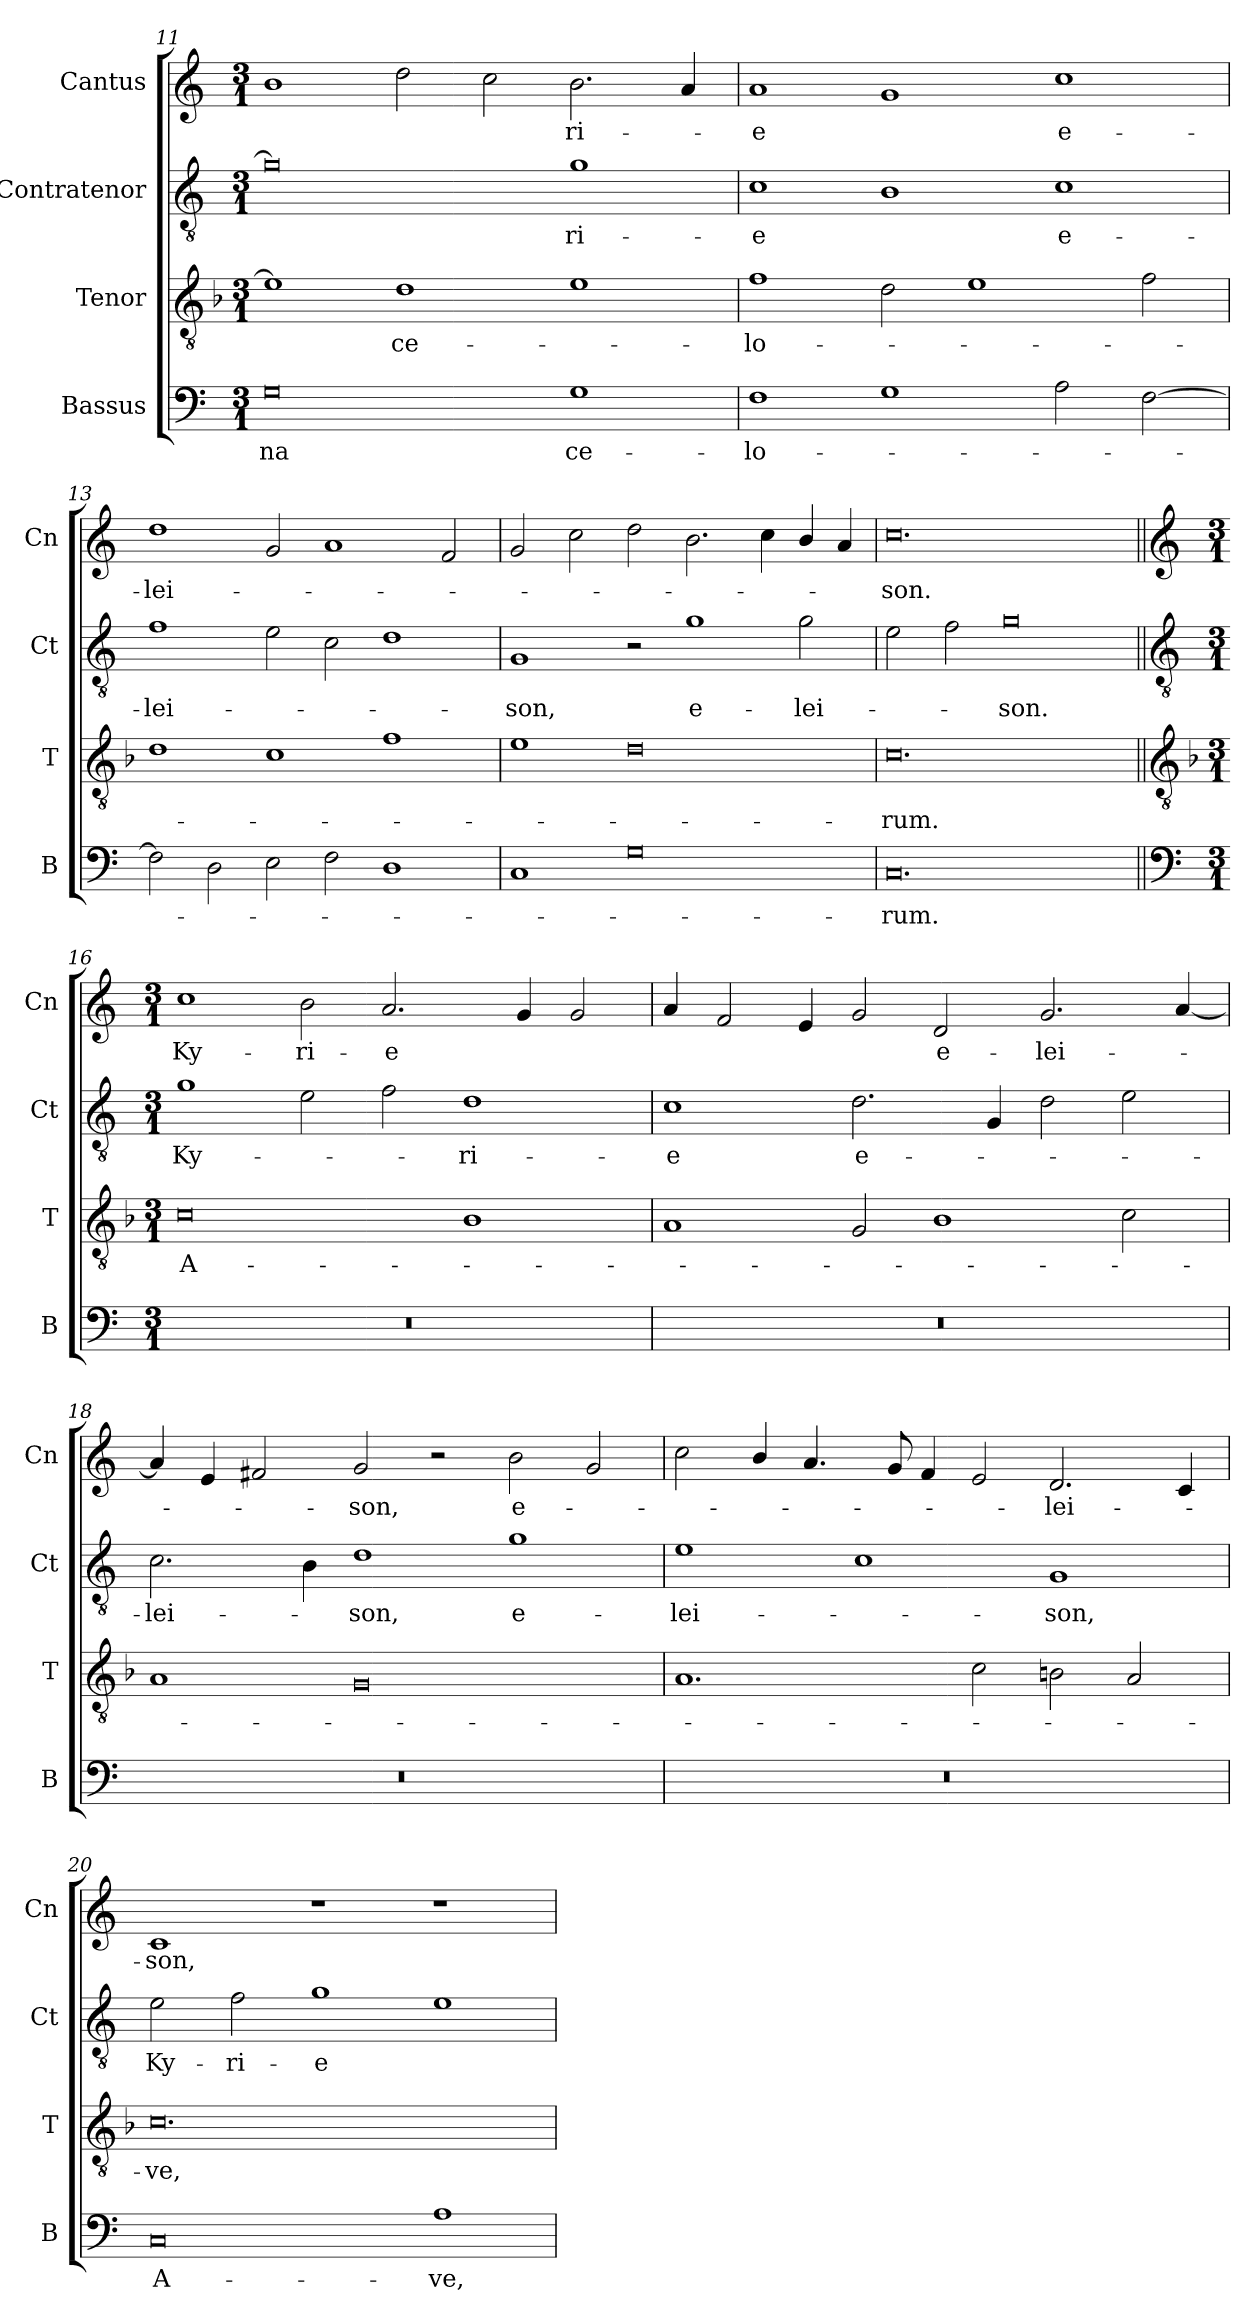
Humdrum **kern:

**kern	**text	**kern	**text	**kern	**text	**kern	**text
*part4	*part4	*part3	*part3	*part2	*part2	*part1	*part1
*staff4	*staff4	*staff3	*staff3	*staff2	*staff2	*staff1	*staff1
*I"Bassus	*	*I"Tenor	*	*I"Contratenor	*	*I"Cantus	*
*I'B	*	*I'T	*	*I'Ct	*	*I'Cn	*
*clefF4	*	*clefGv2	*	*clefGv2	*	*clefG2	*
*k[]	*	*k[b-]	*	*k[]	*	*k[]	*
*M3/1	*	*M3/1	*	*M3/1	*	*M3/1	*
=11	=11	=11	=11	=11	=11	=11	=11
0G	-na	1e]	.	0g]	.	1b	.
.	.	1d	ce-	.	.	2dd\	.
.	.	.	.	.	.	2cc\	.
1G	ce-	1e	.	1g	-ri-	2.b\	-ri-
.	.	.	.	.	.	4a/	.
=12	=12	=12	=12	=12	=12	=12	=12
1F	-lo-	1f	-lo-	1c	-e	1a	-e
1G	.	2d\	.	1B	.	1g	.
.	.	1e	.	.	.	.	.
2A\	.	.	.	1c	e-	1cc	e-
[2F\	.	2f\	.	.	.	.	.
=13	=13	=13	=13	=13	=13	=13	=13
2F\]	.	1d	.	1f	-lei-	1dd	-lei-
2D\	.	.	.	.	.	.	.
2E\	.	1c	.	2e\	.	2g/	.
2F\	.	.	.	2c\	.	1a	.
1D	.	1f	.	1d	.	.	.
.	.	.	.	.	.	2f/	.
=14	=14	=14	=14	=14	=14	=14	=14
1C	.	1e	.	1G	-son,	2g/	.
.	.	.	.	.	.	2cc\	.
0G	.	0d	.	2r	.	2dd\	.
.	.	.	.	1g	e-	2.b\	.
.	.	.	.	.	.	4cc\	.
.	.	.	.	2g\	-lei-	4b/	.
.	.	.	.	.	.	4a/	.
=15	=15	=15	=15	=15	=15	=15	=15
0.C	-rum.	0.c	-rum.	2e\	.	0.cc	-son.
.	.	.	.	2f\	.	.	.
.	.	.	.	0g	-son.	.	.
!!LO:LB:g=z
=16||	=16||	=16||	=16||	=16||	=16||	=16||	=16||
*clefF4	*	*clefGv2	*	*clefGv2	*	*clefG2	*
*k[]	*	*k[b-]	*	*k[]	*	*k[]	*
*M3/1	*	*M3/1	*	*M3/1	*	*M3/1	*
0.r	.	0c	A-	1g	Ky-	1cc	Ky-
.	.	.	.	2e\	.	2b\	-ri-
.	.	.	.	2f\	.	2.a/	-e
.	.	1B-	.	1d	-ri-	.	.
.	.	.	.	.	.	4g/	.
.	.	.	.	.	.	2g/	.
=17	=17	=17	=17	=17	=17	=17	=17
0.r	.	1A	.	1c	-e	4a/	.
.	.	.	.	.	.	2f/	.
.	.	.	.	.	.	4e/	.
.	.	2G/	.	2.d\	e-	2g/	.
.	.	1B-	.	.	.	2d/	e-
.	.	.	.	4G/	.	.	.
.	.	.	.	2d\	.	2.g/	-lei-
.	.	2c\	.	2e\	.	.	.
.	.	.	.	.	.	[4a/	.
=18	=18	=18	=18	=18	=18	=18	=18
0.r	.	1A	.	2.c\	-lei-	4a/]	.
.	.	.	.	.	.	4e/	.
.	.	.	.	.	.	2f#X/	.
.	.	.	.	4B\	.	.	.
.	.	0G	.	1d	-son,	2g/	-son,
.	.	.	.	.	.	2r	.
.	.	.	.	1g	e-	2b\	e-
.	.	.	.	.	.	2g/	.
=19	=19	=19	=19	=19	=19	=19	=19
0.r	.	1.A	.	1e	-lei-	2cc\	.
.	.	.	.	.	.	4b/	.
.	.	.	.	.	.	4.a/	.
.	.	.	.	1c	.	.	.
.	.	.	.	.	.	8g/	.
.	.	.	.	.	.	4f/	.
.	.	2c\	.	.	.	2e/	.
.	.	2Bn\	.	1G	-son,	2.d/	-lei-
.	.	2A/	.	.	.	.	.
.	.	.	.	.	.	4c/	.
=20	=20	=20	=20	=20	=20	=20	=20
0C	A-	0.c	-ve,	2e\	Ky-	1c	-son,
.	.	.	.	2f\	-ri-	.	.
.	.	.	.	1g	-e	1r	.
1A	-ve,	.	.	1e	.	1r	.
=	=	=	=	=	=	=	=
*-	*-	*-	*-	*-	*-	*-	*-
